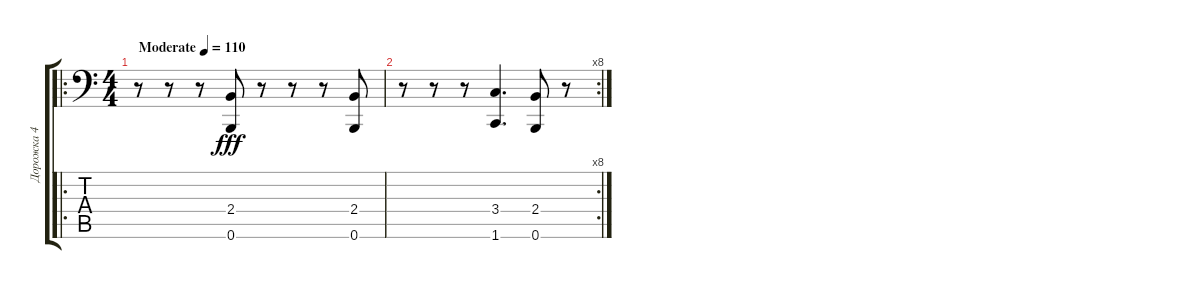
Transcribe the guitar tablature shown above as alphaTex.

\track ("Дорожка 4" "Дорожка 4") {instrument electricbasspick}
\staff {score tabs}
\tuning (B2 Gb2 D2 A1 E1 B0) {hide}
\ro
\ts (4 4)
\tempo (110 "Moderate")
\clef f4
\ks c
r.8{dy fff instrument electricbasspick} r.8 r.8 (2.4 0.6).8 r.8 r.8 r.8 (2.4 0.6).8 |
\rc 8
r.8 r.8 r.8 (3.4 1.6).4{d} (2.4 0.6).8 r.8
